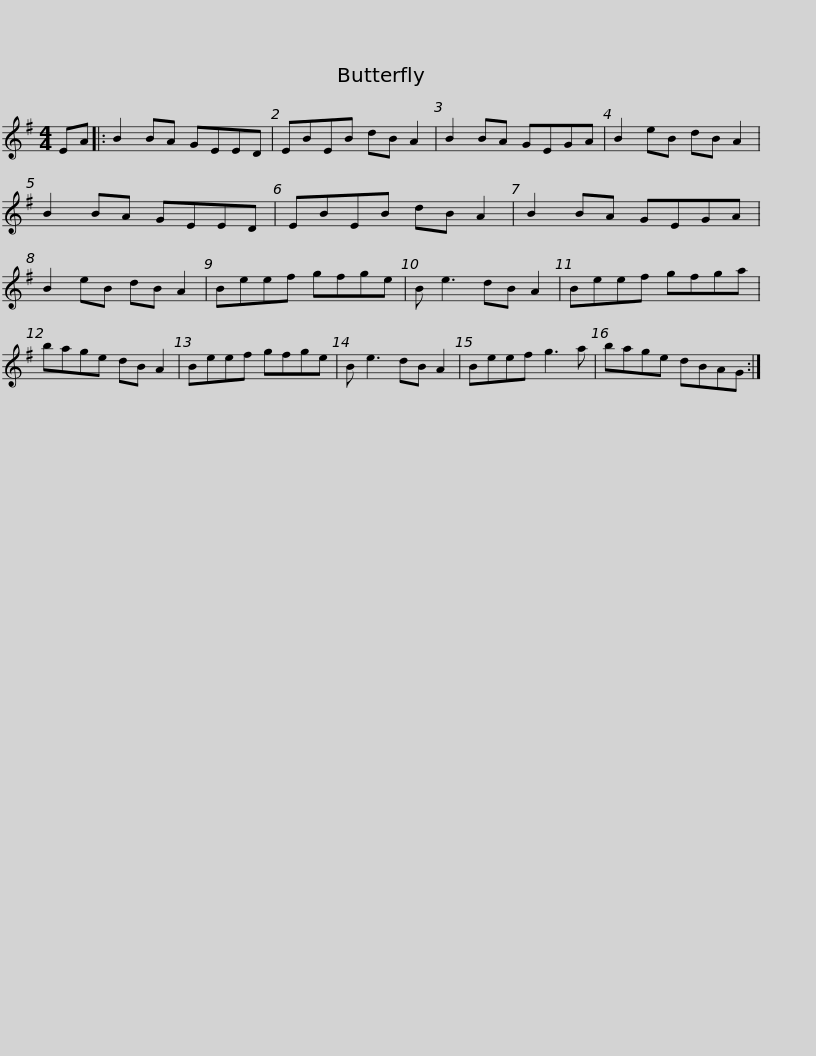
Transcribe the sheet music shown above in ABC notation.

X:1
L:1/8
M:4/4
I:linebreak $
K:Emin
V:1 treble
V:1
 EA |: B2 BA GEED | EBEB dB A2 | B2 BA GEGA | B2 eB dB A2 | %5
 B2 BA GEED | EBEB dB A2 |$ B2 BA GEGA | B2 eB dB A2 | Beef gfge | %10
 B e3 dB A2 | Beef gfga | bage dB A2 |$ Beef gfge | B e3 dB A2 | %15
 Beef g3 a | bage dBAG :| %17
